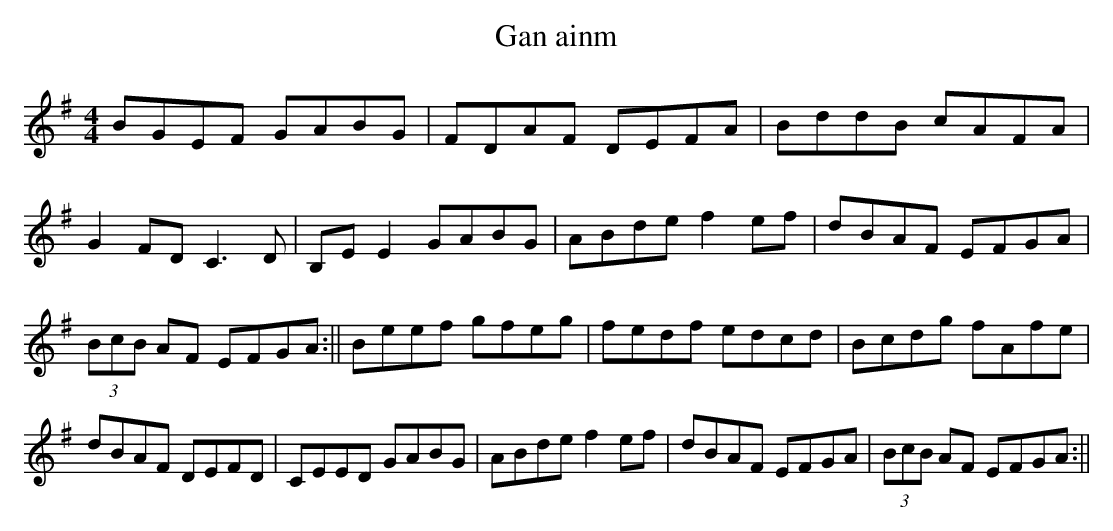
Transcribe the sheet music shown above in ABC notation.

X:1
T:Gan ainm
M:4/4
L:1/8
K:G
BGEF GABG|FDAF DEFA|BddB cAFA|G2FD C3D|\
B,EE2 GABG|ABde f2ef|dBAF EFGA|(3BcB AF EFGA:||\
Beef gfeg|fedf edcd|Bcdg fAfe|dBAF DEFD|\
CEED GABG|ABde f2ef|dBAF EFGA|(3BcB AF EFGA:||
